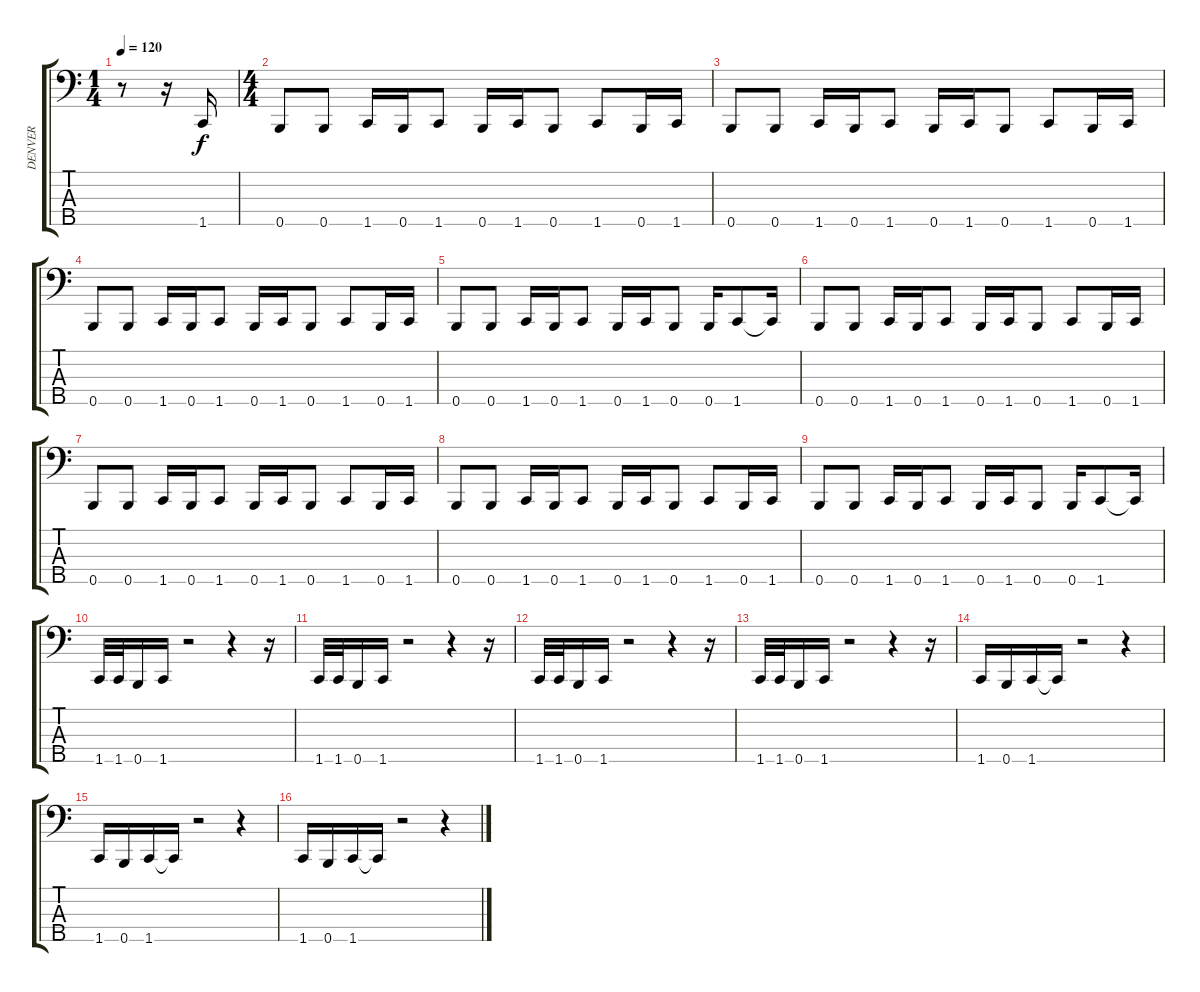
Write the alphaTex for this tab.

\track ("DENVER" "DENVER") {instrument electricbasspick}
\staff {score tabs}
\tuning (G2 D2 A1 E1 B0) {hide}
\ts (1 4)
\tempo 120
\clef f4
\ks c
r.8{dy f instrument electricbasspick} r.16 1.5.16 |
\ts (4 4)
0.5.8 0.5.8 1.5.16 0.5.16 1.5.8 0.5.16 1.5.16 0.5.8 1.5.8 0.5.16 1.5.16 |
0.5.8 0.5.8 1.5.16 0.5.16 1.5.8 0.5.16 1.5.16 0.5.8 1.5.8 0.5.16 1.5.16 |
0.5.8 0.5.8 1.5.16 0.5.16 1.5.8 0.5.16 1.5.16 0.5.8 1.5.8 0.5.16 1.5.16 |
0.5.8 0.5.8 1.5.16 0.5.16 1.5.8 0.5.16 1.5.16 0.5.8 0.5.16 1.5.8 1.5{t}.16 |
0.5.8 0.5.8 1.5.16 0.5.16 1.5.8 0.5.16 1.5.16 0.5.8 1.5.8 0.5.16 1.5.16 |
0.5.8 0.5.8 1.5.16 0.5.16 1.5.8 0.5.16 1.5.16 0.5.8 1.5.8 0.5.16 1.5.16 |
0.5.8 0.5.8 1.5.16 0.5.16 1.5.8 0.5.16 1.5.16 0.5.8 1.5.8 0.5.16 1.5.16 |
0.5.8 0.5.8 1.5.16 0.5.16 1.5.8 0.5.16 1.5.16 0.5.8 0.5.16 1.5.8 1.5{t}.16 |
1.5.32 1.5.32 0.5.16 1.5.16 r.2 r.4 r.16 |
1.5.32 1.5.32 0.5.16 1.5.16 r.2 r.4 r.16 |
1.5.32 1.5.32 0.5.16 1.5.16 r.2 r.4 r.16 |
1.5.32 1.5.32 0.5.16 1.5.16 r.2 r.4 r.16 |
1.5.16 0.5.16 1.5.16 1.5{t}.16 r.2 r.4 |
1.5.16 0.5.16 1.5.16 1.5{t}.16 r.2 r.4 |
1.5.16 0.5.16 1.5.16 1.5{t}.16 r.2 r.4
